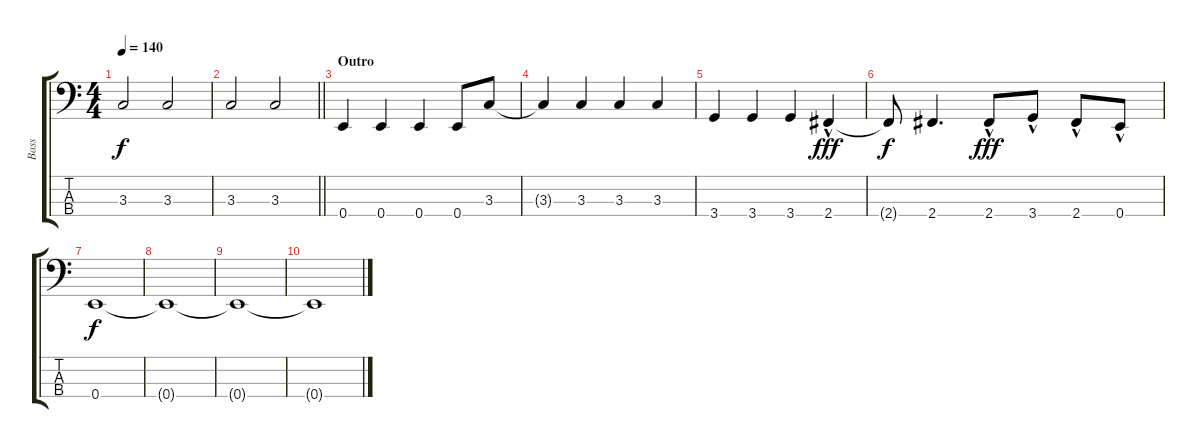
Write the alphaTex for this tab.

\track ("Bass" "Bass") {instrument electricbasspick}
\staff {score tabs}
\tuning (G2 D2 A1 E1) {hide}
\ts (4 4)
\tempo 140
\clef f4
\ks c
3.3.2{dy f} 3.3.2 |
\barLineRight lightlight
3.3.2 3.3.2 |
\section ("" "Outro")
0.4.4 0.4.4 0.4.4 0.4.8 3.3.8 |
3.3{t}.4 3.3.4 3.3.4 3.3.4 |
3.4.4 3.4.4 3.4.4 2.4{hac}.4{dy fff} |
2.4{t}.8{dy f} 2.4.4{d} 2.4{hac}.8{dy fff} 3.4{hac}.8 2.4{hac}.8 0.4{hac}.8 |
0.4.1{dy f} |
0.4{t}.1 |
0.4{t}.1 |
0.4{t}.1
